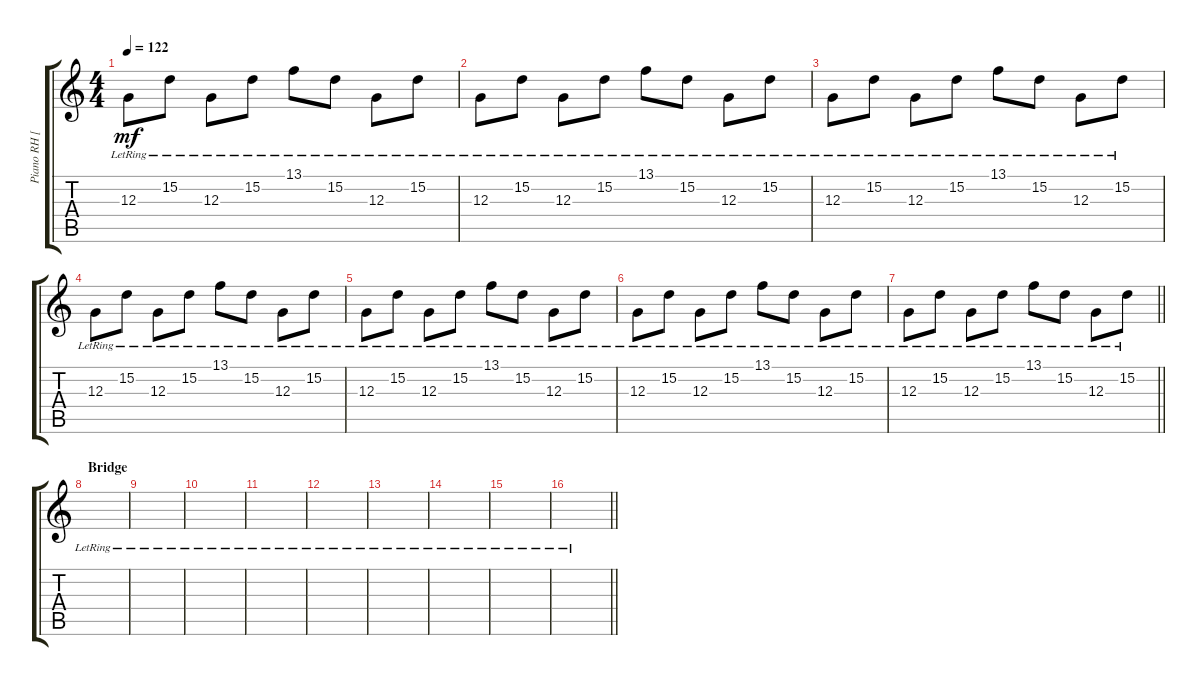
\track ("Piano RH [Mike Shinoda]" "Piano RH [") {solo instrument acousticgrandpiano}
\staff {score tabs}
\tuning (E4 B3 G3 D3 A2 D2) {hide}
\ts (4 4)
\tempo 122
\clef g2
\ks c
12.3{lr}.8{dy mf} 15.2{lr}.8 12.3{lr}.8 15.2{lr}.8 13.1{lr}.8 15.2{lr}.8 12.3{lr}.8 15.2{lr}.8 |
12.3{lr}.8 15.2{lr}.8 12.3{lr}.8 15.2{lr}.8 13.1{lr}.8 15.2{lr}.8 12.3{lr}.8 15.2{lr}.8 |
12.3{lr}.8 15.2{lr}.8 12.3{lr}.8 15.2{lr}.8 13.1{lr}.8 15.2{lr}.8 12.3{lr}.8 15.2{lr}.8 |
12.3{lr}.8 15.2{lr}.8 12.3{lr}.8 15.2{lr}.8 13.1{lr}.8 15.2{lr}.8 12.3{lr}.8 15.2{lr}.8 |
12.3{lr}.8 15.2{lr}.8 12.3{lr}.8 15.2{lr}.8 13.1{lr}.8 15.2{lr}.8 12.3{lr}.8 15.2{lr}.8 |
12.3{lr}.8 15.2{lr}.8 12.3{lr}.8 15.2{lr}.8 13.1{lr}.8 15.2{lr}.8 12.3{lr}.8 15.2{lr}.8 |
\barLineRight lightlight
12.3{lr}.8 15.2{lr}.8 12.3{lr}.8 15.2{lr}.8 13.1{lr}.8 15.2{lr}.8 12.3{lr}.8 15.2{lr}.8 |
\section ("" "Bridge")
|
|
|
|
|
|
|
|
\barLineRight lightlight
